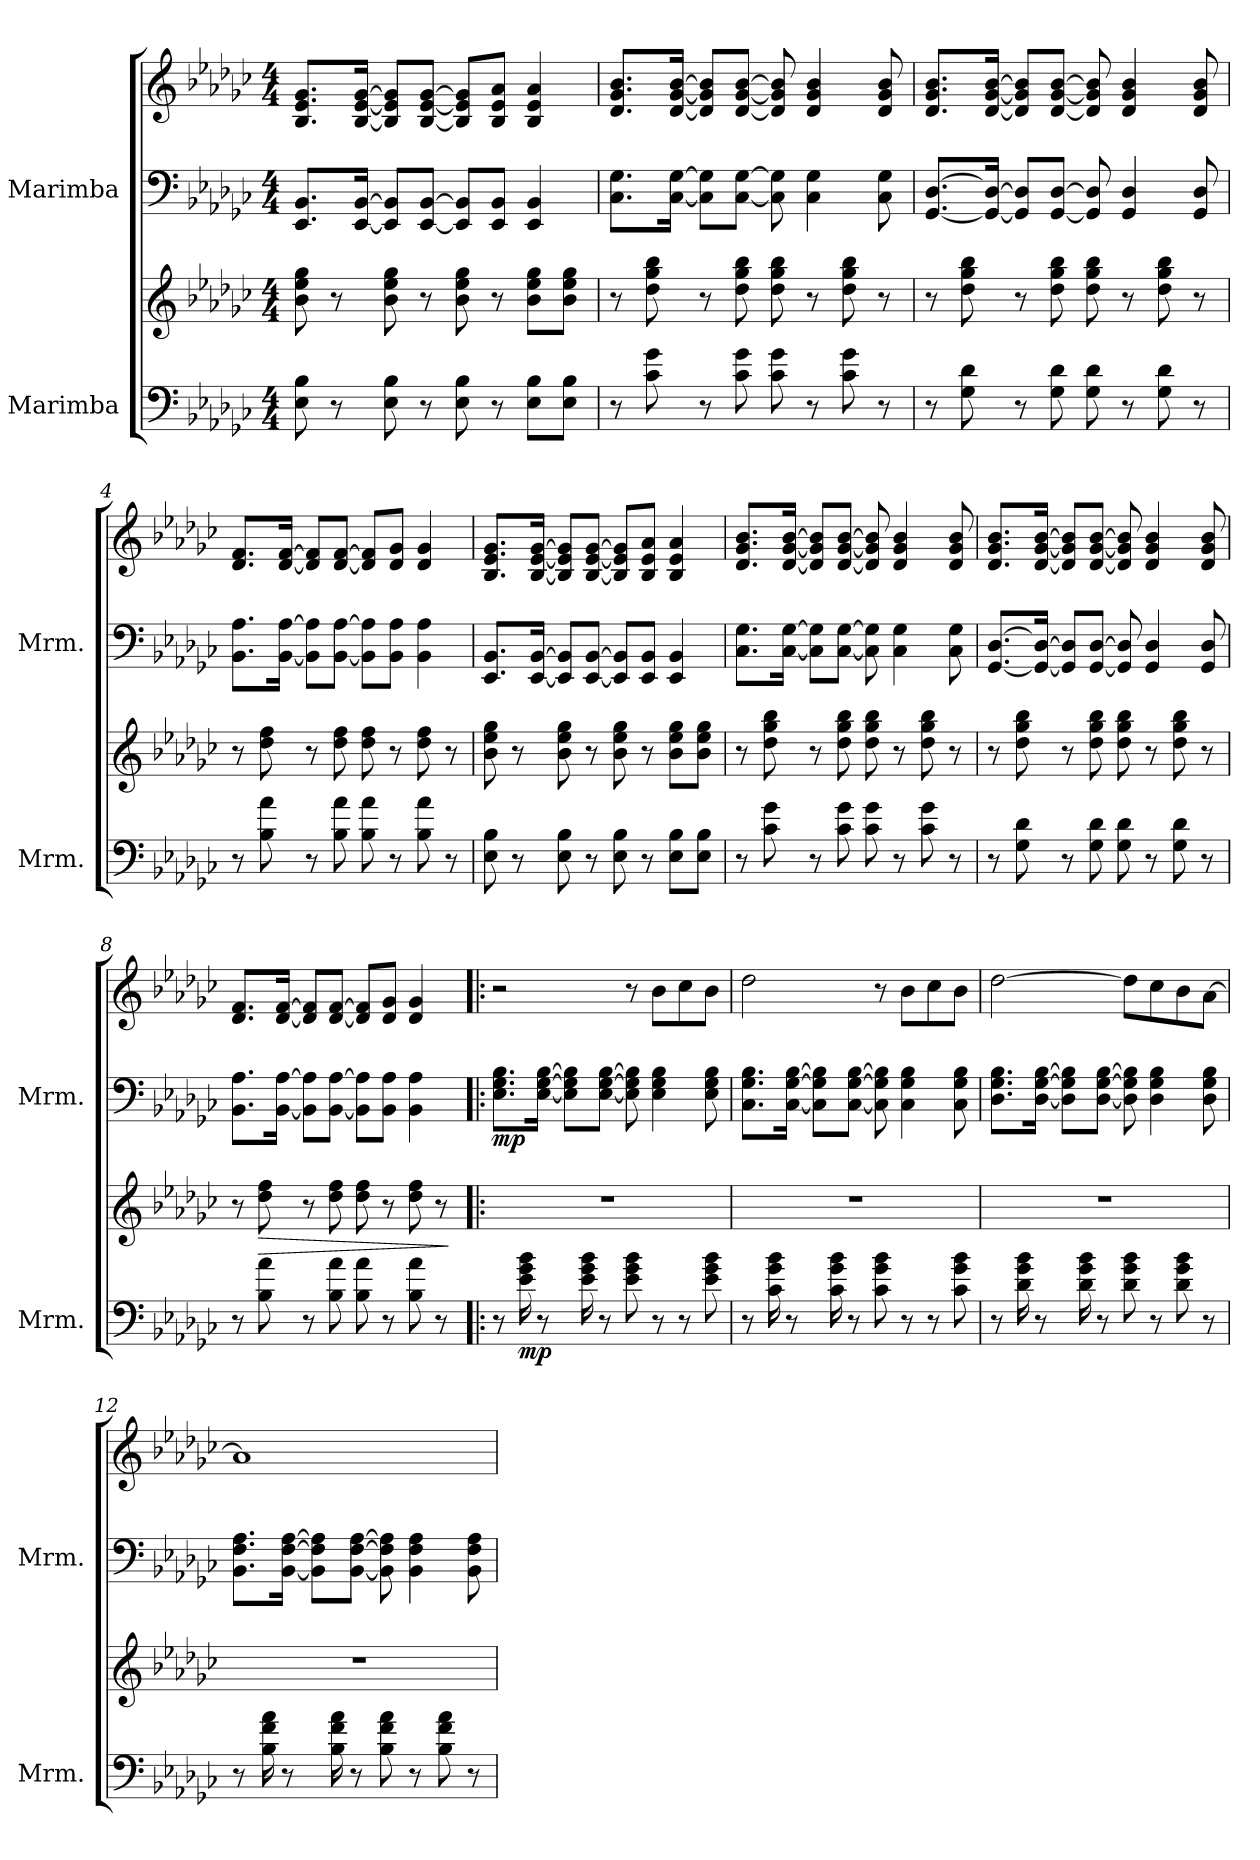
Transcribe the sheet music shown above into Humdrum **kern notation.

**kern	**kern	**dynam	**kern	**kern	**dynam
*part2	*part2	*part2	*part1	*part1	*part1
*staff4	*staff3	*staff3/4	*staff2	*staff1	*staff1/2
*I"Marimba	*	*	*I"Marimba	*	*
*I'Mrm.	*	*	*I'Mrm.	*	*
*clefF4	*clefG2	*	*clefF4	*clefG2	*
*k[b-e-a-d-g-c-]	*k[b-e-a-d-g-c-]	*	*k[b-e-a-d-g-c-]	*k[b-e-a-d-g-c-]	*
*M4/4	*M4/4	*	*M4/4	*M4/4	*
*MM140	*MM140	*	*MM140	*MM140	*
=1	=1	=1	=1	=1	=1
8E-\ 8B-\	8b-\ 8ee-\ 8gg-\	.	8.EE-/ 8.BB-/L	8.B-/ 8.e-/ 8.g-/L	.
8r	8r	.	.	.	.
.	.	.	[16EE-/ [16BB-/Jk	[16B-/ [16e-/ [16g-/Jk	.
8E-\ 8B-\	8b-\ 8ee-\ 8gg-\	.	8EE-/] 8BB-/]L	8B-/] 8e-/] 8g-/]L	.
8r	8r	.	[8EE-/ [8BB-/J	[8B-/ [8e-/ [8g-/J	.
8E-\ 8B-\	8b-\ 8ee-\ 8gg-\	.	8EE-/] 8BB-/]L	8B-/] 8e-/] 8g-/]L	.
8r	8r	.	8EE-/ 8BB-/J	8B-/ 8e-/ 8a-/J	.
8E-\ 8B-\L	8b-\ 8ee-\ 8gg-\L	.	4EE-/ 4BB-/	4B-/ 4e-/ 4a-/	.
8E-\ 8B-\J	8b-\ 8ee-\ 8gg-\J	.	.	.	.
=2	=2	=2	=2	=2	=2
8r	8r	.	8.C-\ 8.G-\L	8.d-/ 8.g-/ 8.b-/L	.
8c-\ 8g-\	8dd-\ 8gg-\ 8bb-\	.	.	.	.
.	.	.	[16C-\ [16G-\Jk	[16d-/ [16g-/ [16b-/Jk	.
8r	8r	.	8C-\] 8G-\]L	8d-/] 8g-/] 8b-/]L	.
8c-\ 8g-\	8dd-\ 8gg-\ 8bb-\	.	[8C-\ [8G-\J	[8d-/ [8g-/ [8b-/J	.
8c-\ 8g-\	8dd-\ 8gg-\ 8bb-\	.	8C-\] 8G-\]	8d-/] 8g-/] 8b-/]	.
8r	8r	.	4C-\ 4G-\	4d-/ 4g-/ 4b-/	.
8c-\ 8g-\	8dd-\ 8gg-\ 8bb-\	.	.	.	.
8r	8r	.	8C-\ 8G-\	8d-/ 8g-/ 8b-/	.
=3	=3	=3	=3	=3	=3
8r	8r	.	[8.GG-/ [8.D-/L	8.d-/ 8.g-/ 8.b-/L	.
8G-\ 8d-\	8dd-\ 8gg-\ 8bb-\	.	.	.	.
.	.	.	16GG-/_ 16D-/_Jk	[16d-/ [16g-/ [16b-/Jk	.
8r	8r	.	8GG-/] 8D-/]L	8d-/] 8g-/] 8b-/]L	.
8G-\ 8d-\	8dd-\ 8gg-\ 8bb-\	.	[8GG-/ [8D-/J	[8d-/ [8g-/ [8b-/J	.
8G-\ 8d-\	8dd-\ 8gg-\ 8bb-\	.	8GG-/] 8D-/]	8d-/] 8g-/] 8b-/]	.
8r	8r	.	4GG-/ 4D-/	4d-/ 4g-/ 4b-/	.
8G-\ 8d-\	8dd-\ 8gg-\ 8bb-\	.	.	.	.
8r	8r	.	8GG-/ 8D-/	8d-/ 8g-/ 8b-/	.
!!LO:LB:g=z
=4	=4	=4	=4	=4	=4
8r	8r	.	8.BB-\ 8.A-\L	8.d-/ 8.f/L	.
8B-\ 8a-\	8dd-\ 8ff\	.	.	.	.
.	.	.	[16BB-\ [16A-\Jk	[16d-/ [16f/Jk	.
8r	8r	.	8BB-\] 8A-\]L	8d-/] 8f/]L	.
8B-\ 8a-\	8dd-\ 8ff\	.	[8BB-\ [8A-\J	[8d-/ [8f/J	.
8B-\ 8a-\	8dd-\ 8ff\	.	8BB-\] 8A-\]L	8d-/] 8f/]L	.
8r	8r	.	8BB-\ 8A-\J	8d-/ 8g-/J	.
8B-\ 8a-\	8dd-\ 8ff\	.	4BB-\ 4A-\	4d-/ 4g-/	.
8r	8r	.	.	.	.
=5	=5	=5	=5	=5	=5
8E-\ 8B-\	8b-\ 8ee-\ 8gg-\	.	8.EE-/ 8.BB-/L	8.B-/ 8.e-/ 8.g-/L	.
8r	8r	.	.	.	.
.	.	.	[16EE-/ [16BB-/Jk	[16B-/ [16e-/ [16g-/Jk	.
8E-\ 8B-\	8b-\ 8ee-\ 8gg-\	.	8EE-/] 8BB-/]L	8B-/] 8e-/] 8g-/]L	.
8r	8r	.	[8EE-/ [8BB-/J	[8B-/ [8e-/ [8g-/J	.
8E-\ 8B-\	8b-\ 8ee-\ 8gg-\	.	8EE-/] 8BB-/]L	8B-/] 8e-/] 8g-/]L	.
8r	8r	.	8EE-/ 8BB-/J	8B-/ 8e-/ 8a-/J	.
8E-\ 8B-\L	8b-\ 8ee-\ 8gg-\L	.	4EE-/ 4BB-/	4B-/ 4e-/ 4a-/	.
8E-\ 8B-\J	8b-\ 8ee-\ 8gg-\J	.	.	.	.
=6	=6	=6	=6	=6	=6
8r	8r	.	8.C-\ 8.G-\L	8.d-/ 8.g-/ 8.b-/L	.
8c-\ 8g-\	8dd-\ 8gg-\ 8bb-\	.	.	.	.
.	.	.	[16C-\ [16G-\Jk	[16d-/ [16g-/ [16b-/Jk	.
8r	8r	.	8C-\] 8G-\]L	8d-/] 8g-/] 8b-/]L	.
8c-\ 8g-\	8dd-\ 8gg-\ 8bb-\	.	[8C-\ [8G-\J	[8d-/ [8g-/ [8b-/J	.
8c-\ 8g-\	8dd-\ 8gg-\ 8bb-\	.	8C-\] 8G-\]	8d-/] 8g-/] 8b-/]	.
8r	8r	.	4C-\ 4G-\	4d-/ 4g-/ 4b-/	.
8c-\ 8g-\	8dd-\ 8gg-\ 8bb-\	.	.	.	.
8r	8r	.	8C-\ 8G-\	8d-/ 8g-/ 8b-/	.
!!LO:PB:g=z
=7	=7	=7	=7	=7	=7
8r	8r	.	[8.GG-/ [8.D-/L	8.d-/ 8.g-/ 8.b-/L	.
8G-\ 8d-\	8dd-\ 8gg-\ 8bb-\	.	.	.	.
.	.	.	16GG-/_ 16D-/_Jk	[16d-/ [16g-/ [16b-/Jk	.
8r	8r	.	8GG-/] 8D-/]L	8d-/] 8g-/] 8b-/]L	.
8G-\ 8d-\	8dd-\ 8gg-\ 8bb-\	.	[8GG-/ [8D-/J	[8d-/ [8g-/ [8b-/J	.
8G-\ 8d-\	8dd-\ 8gg-\ 8bb-\	.	8GG-/] 8D-/]	8d-/] 8g-/] 8b-/]	.
8r	8r	.	4GG-/ 4D-/	4d-/ 4g-/ 4b-/	.
8G-\ 8d-\	8dd-\ 8gg-\ 8bb-\	.	.	.	.
8r	8r	.	8GG-/ 8D-/	8d-/ 8g-/ 8b-/	.
=8	=8	=8	=8	=8	=8
8r	8r	.	8.BB-\ 8.A-\L	8.d-/ 8.f/L	.
!	!	!LO:HP:b	!	!	!
8B-\ 8a-\	8dd-\ 8ff\	>	.	.	.
.	.	.	[16BB-\ [16A-\Jk	[16d-/ [16f/Jk	.
8r	8r	.	8BB-\] 8A-\]L	8d-/] 8f/]L	.
8B-\ 8a-\	8dd-\ 8ff\	.	[8BB-\ [8A-\J	[8d-/ [8f/J	.
8B-\ 8a-\	8dd-\ 8ff\	.	8BB-\] 8A-\]L	8d-/] 8f/]L	.
8r	8r	.	8BB-\ 8A-\J	8d-/ 8g-/J	.
8B-\ 8a-\	8dd-\ 8ff\	.	4BB-\ 4A-\	4d-/ 4g-/	.
8r	8r	.	.	.	.
.	.	]	.	.	.
=9!|:	=9!|:	=9!|:	=9!|:	=9!|:	=9!|:
!	!	!	!	!	!LO:DY:b=2
8r	1r	.	8.E-\ 8.G-\ 8.B-\L	2r	mp
!	!	!LO:DY:b=2	!	!	!
16e-\ 16g-\ 16b-\	.	mp	.	.	.
8r	.	.	[16E-\ [16G-\ [16B-\Jk	.	.
.	.	.	8E-\] 8G-\] 8B-\]L	.	.
16e-\ 16g-\ 16b-\	.	.	.	.	.
8r	.	.	[8E-\ [8G-\ [8B-\J	.	.
8e-\ 8g-\ 8b-\	.	.	8E-\] 8G-\] 8B-\]	8r	.
8r	.	.	4E-\ 4G-\ 4B-\	8b-\L	.
8r	.	.	.	8cc-\	.
8e-\ 8g-\ 8b-\	.	.	8E-\ 8G-\ 8B-\	8b-\J	.
!!LO:LB:g=z
=10	=10	=10	=10	=10	=10
8r	1r	.	8.C-\ 8.G-\ 8.B-\L	2dd-\	.
16c-\ 16g-\ 16b-\	.	.	.	.	.
8r	.	.	[16C-\ [16G-\ [16B-\Jk	.	.
.	.	.	8C-\] 8G-\] 8B-\]L	.	.
16c-\ 16g-\ 16b-\	.	.	.	.	.
8r	.	.	[8C-\ [8G-\ [8B-\J	.	.
8c-\ 8g-\ 8b-\	.	.	8C-\] 8G-\] 8B-\]	8r	.
8r	.	.	4C-\ 4G-\ 4B-\	8b-\L	.
8r	.	.	.	8cc-\	.
8c-\ 8g-\ 8b-\	.	.	8C-\ 8G-\ 8B-\	8b-\J	.
=11	=11	=11	=11	=11	=11
8r	1r	.	8.D-\ 8.G-\ 8.B-\L	[2dd-\	.
16d-\ 16g-\ 16b-\	.	.	.	.	.
8r	.	.	[16D-\ [16G-\ [16B-\Jk	.	.
.	.	.	8D-\] 8G-\] 8B-\]L	.	.
16d-\ 16g-\ 16b-\	.	.	.	.	.
8r	.	.	[8D-\ [8G-\ [8B-\J	.	.
8d-\ 8g-\ 8b-\	.	.	8D-\] 8G-\] 8B-\]	8dd-\L]	.
8r	.	.	4D-\ 4G-\ 4B-\	8cc-\	.
8d-\ 8g-\ 8b-\	.	.	.	8b-\	.
8r	.	.	8D-\ 8G-\ 8B-\	[8a-\J	.
=12	=12	=12	=12	=12	=12
8r	1r	.	8.BB-\ 8.F\ 8.A-\L	1a-]	.
16B-\ 16f\ 16a-\	.	.	.	.	.
8r	.	.	[16BB-\ [16F\ [16A-\Jk	.	.
.	.	.	8BB-\] 8F\] 8A-\]L	.	.
16B-\ 16f\ 16a-\	.	.	.	.	.
8r	.	.	[8BB-\ [8F\ [8A-\J	.	.
8B-\ 8f\ 8a-\	.	.	8BB-\] 8F\] 8A-\]	.	.
8r	.	.	4BB-\ 4F\ 4A-\	.	.
8B-\ 8f\ 8a-\	.	.	.	.	.
8r	.	.	8BB-\ 8F\ 8A-\	.	.
=	=	=	=	=	=
*-	*-	*-	*-	*-	*-
